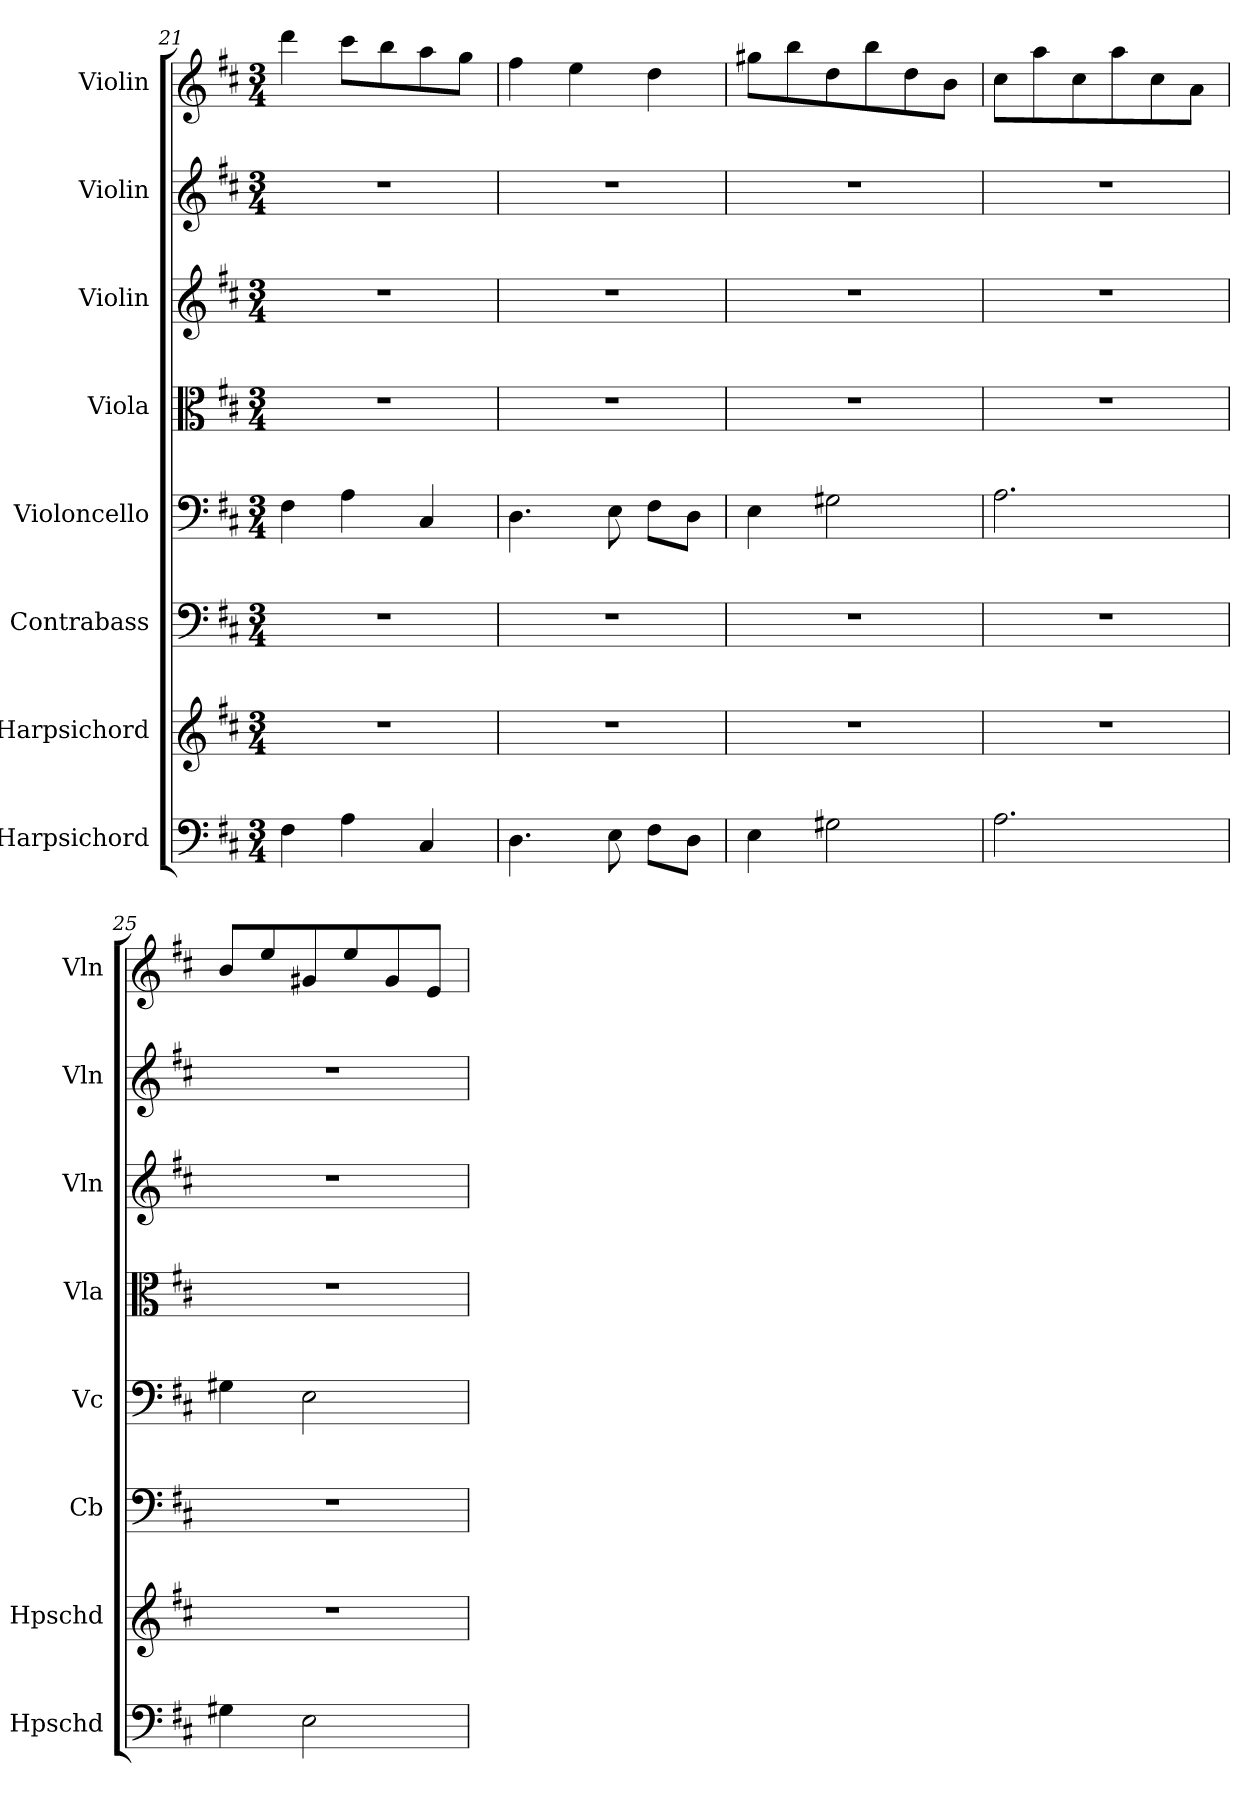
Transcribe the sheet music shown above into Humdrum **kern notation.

**kern	**kern	**kern	**kern	**kern	**kern	**kern	**kern
*part8	*part7	*part6	*part5	*part4	*part3	*part2	*part1
*staff8	*staff7	*staff6	*staff5	*staff4	*staff3	*staff2	*staff1
*I"Harpsichord	*I"Harpsichord	*I"Contrabass	*I"Violoncello	*I"Viola	*I"Violin	*I"Violin	*I"Violin
*I'Hpschd	*I'Hpschd	*I'Cb	*I'Vc	*I'Vla	*I'Vln	*I'Vln	*I'Vln
*clefF4	*clefG2	*clefF4	*clefF4	*clefC3	*clefG2	*clefG2	*clefG2
*k[f#c#]	*k[f#c#]	*k[f#c#]	*k[f#c#]	*k[f#c#]	*k[f#c#]	*k[f#c#]	*k[f#c#]
*M3/4	*M3/4	*M3/4	*M3/4	*M3/4	*M3/4	*M3/4	*M3/4
=21	=21	=21	=21	=21	=21	=21	=21
4F#\	2.r	2.r	4F#\	2.r	2.r	2.r	4ddd\
4A\	.	.	4A\	.	.	.	8ccc#\L
.	.	.	.	.	.	.	8bb\
4C#/	.	.	4C#/	.	.	.	8aa\
.	.	.	.	.	.	.	8gg\J
=22	=22	=22	=22	=22	=22	=22	=22
4.D\	2.r	2.r	4.D\	2.r	2.r	2.r	4ff#\
.	.	.	.	.	.	.	4ee\
8E\	.	.	8E\	.	.	.	.
8F#\L	.	.	8F#\L	.	.	.	4dd\
8D\J	.	.	8D\J	.	.	.	.
=23	=23	=23	=23	=23	=23	=23	=23
4E\	2.r	2.r	4E\	2.r	2.r	2.r	8gg#X\L
.	.	.	.	.	.	.	8bb\
2G#X\	.	.	2G#X\	.	.	.	8dd\
.	.	.	.	.	.	.	8bb\
.	.	.	.	.	.	.	8dd\
.	.	.	.	.	.	.	8b\J
=24	=24	=24	=24	=24	=24	=24	=24
2.A\	2.r	2.r	2.A\	2.r	2.r	2.r	8cc#\L
.	.	.	.	.	.	.	8aa\
.	.	.	.	.	.	.	8cc#\
.	.	.	.	.	.	.	8aa\
.	.	.	.	.	.	.	8cc#\
.	.	.	.	.	.	.	8a\J
=25	=25	=25	=25	=25	=25	=25	=25
4G#X\	2.r	2.r	4G#X\	2.r	2.r	2.r	8b/L
.	.	.	.	.	.	.	8ee/
2E\	.	.	2E\	.	.	.	8g#X/
.	.	.	.	.	.	.	8ee/
.	.	.	.	.	.	.	8g#/
.	.	.	.	.	.	.	8e/J
=	=	=	=	=	=	=	=
*-	*-	*-	*-	*-	*-	*-	*-
